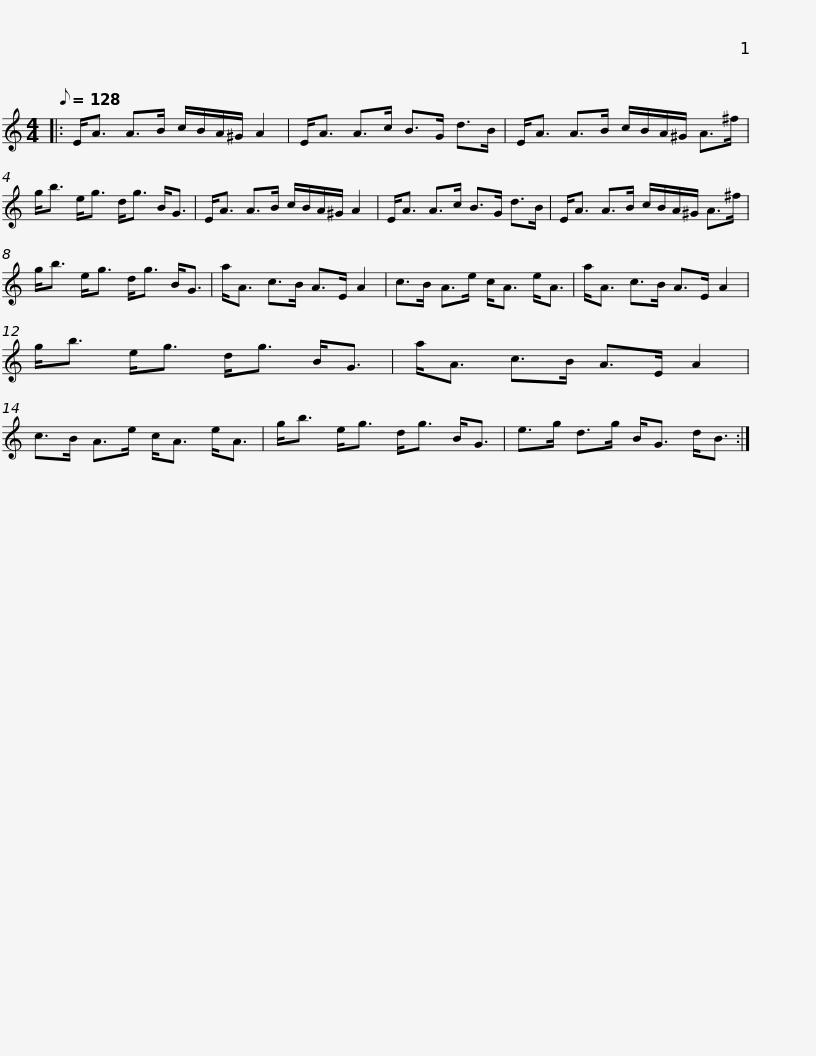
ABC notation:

X:1
L:1/8
Q:1/8=128
M:4/4
I:linebreak $
K:C
V:1 treble
V:1
|: E<A A>B c/B/A/^G/ A2 | E<A A>c B>G d>B | E<A A>B c/B/A/^G/ A>^f | g<b e<g d<g B<G |$ E<A A>B c/B/A/^G/ A2 | %5
 E<A A>c B>G d>B | E<A A>B c/B/A/^G/ A>^f | g<b e<g d<g B<G |$ a<A c>B A>E A2 | c>B A>e c<A e<A | %10
 a<A c>B A>E A2 | g<b e<g d<g B<G | a<A c>B A>E A2 |$ c>B A>e c<A e<A | g<b e<g d<g B<G | %15
 e>g d>g B<G d<B :| %16
